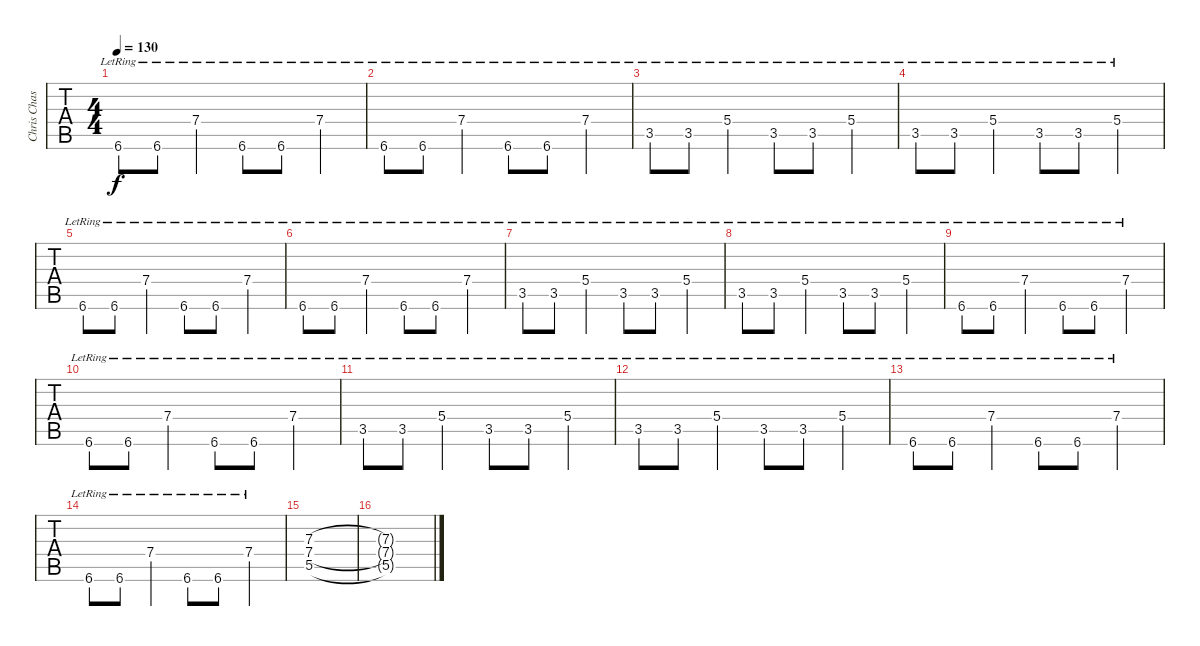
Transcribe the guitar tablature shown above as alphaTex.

\track ("Chris Chasse - Lead" "Chris Chas") {instrument overdrivenguitar}
\staff {tabs}
\tuning (Eb4 Bb3 Gb3 Db3 Ab2 Eb2) {hide}
\ts (4 4)
\tempo 130
\clef g2
\ks c
6.6{lr}.8{dy f} 6.6{lr}.8 7.4{lr}.4 6.6{lr}.8 6.6{lr}.8 7.4{lr}.4 |
6.6{lr}.8 6.6{lr}.8 7.4{lr}.4 6.6{lr}.8 6.6{lr}.8 7.4{lr}.4 |
3.5{lr}.8 3.5{lr}.8 5.4{lr}.4 3.5{lr}.8 3.5{lr}.8 5.4{lr}.4 |
3.5{lr}.8 3.5{lr}.8 5.4{lr}.4 3.5{lr}.8 3.5{lr}.8 5.4{lr}.4 |
6.6{lr}.8 6.6{lr}.8 7.4{lr}.4 6.6{lr}.8 6.6{lr}.8 7.4{lr}.4 |
6.6{lr}.8 6.6{lr}.8 7.4{lr}.4 6.6{lr}.8 6.6{lr}.8 7.4{lr}.4 |
3.5{lr}.8 3.5{lr}.8 5.4{lr}.4 3.5{lr}.8 3.5{lr}.8 5.4{lr}.4 |
3.5{lr}.8 3.5{lr}.8 5.4{lr}.4 3.5{lr}.8 3.5{lr}.8 5.4{lr}.4 |
6.6{lr}.8 6.6{lr}.8 7.4{lr}.4 6.6{lr}.8 6.6{lr}.8 7.4{lr}.4 |
6.6{lr}.8 6.6{lr}.8 7.4{lr}.4 6.6{lr}.8 6.6{lr}.8 7.4{lr}.4 |
3.5{lr}.8 3.5{lr}.8 5.4{lr}.4 3.5{lr}.8 3.5{lr}.8 5.4{lr}.4 |
3.5{lr}.8 3.5{lr}.8 5.4{lr}.4 3.5{lr}.8 3.5{lr}.8 5.4{lr}.4 |
6.6{lr}.8 6.6{lr}.8 7.4{lr}.4 6.6{lr}.8 6.6{lr}.8 7.4{lr}.4 |
6.6{lr}.8 6.6{lr}.8 7.4{lr}.4 6.6{lr}.8 6.6{lr}.8 7.4{lr}.4 |
(7.3 7.4 5.5).1 |
(7.3{t} 7.4{t} 5.5{t}).1
